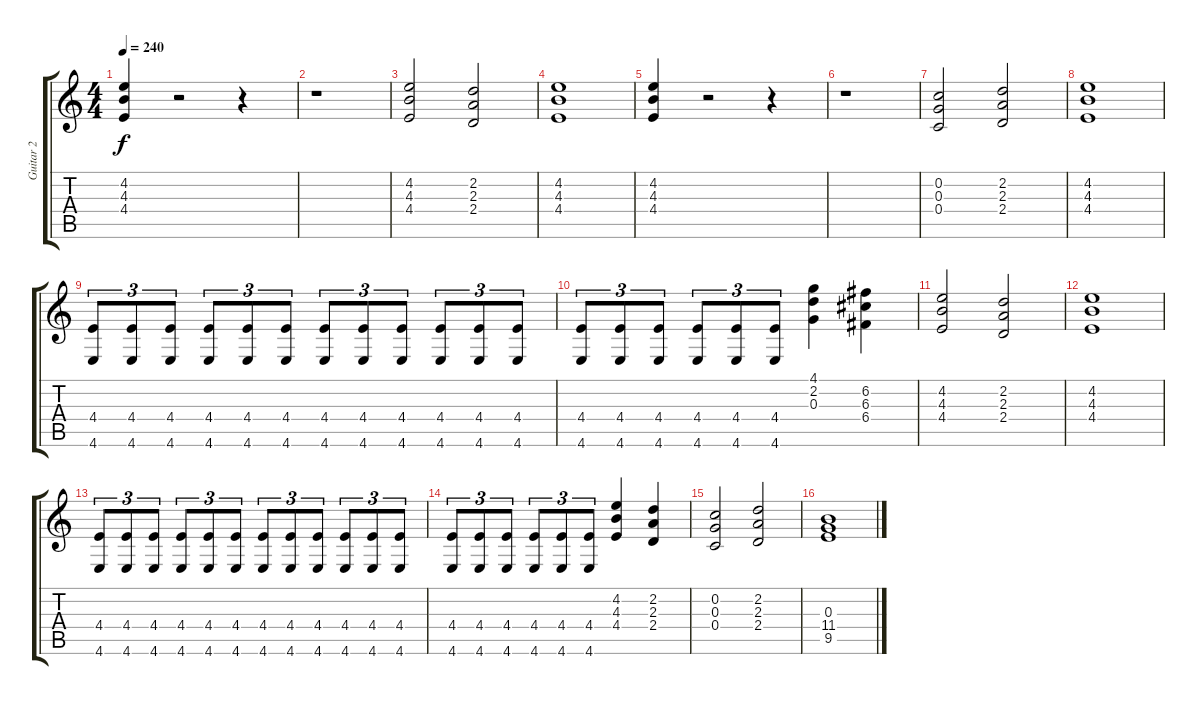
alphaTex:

\track ("Guitar 2" "Guitar 2") {instrument distortionguitar}
\staff {score tabs}
\tuning (Eb4 C4 G3 C3 G2 C2) {hide}
\ts (4 4)
\tempo 240
\clef g2
\ks c
(4.2 4.3 4.4).4{dy f} r.2 r.4 |
r.1 |
(4.2 4.3 4.4).2 (2.2 2.3 2.4).2 |
(4.2 4.3 4.4).1 |
(4.2 4.3 4.4).4 r.2 r.4 |
r.1 |
(0.2 0.3 0.4).2 (2.2 2.3 2.4).2 |
(4.2 4.3 4.4).1 |
(4.4 4.6).8{tu (3 2)} (4.4 4.6).8{tu (3 2)} (4.4 4.6).8{tu (3 2)} (4.4 4.6).8{tu (3 2)} (4.4 4.6).8{tu (3 2)} (4.4 4.6).8{tu (3 2)} (4.4 4.6).8{tu (3 2)} (4.4 4.6).8{tu (3 2)} (4.4 4.6).8{tu (3 2)} (4.4 4.6).8{tu (3 2)} (4.4 4.6).8{tu (3 2)} (4.4 4.6).8{tu (3 2)} |
(4.4 4.6).8{tu (3 2)} (4.4 4.6).8{tu (3 2)} (4.4 4.6).8{tu (3 2)} (4.4 4.6).8{tu (3 2)} (4.4 4.6).8{tu (3 2)} (4.4 4.6).8{tu (3 2)} (4.1 2.2 0.3).4 (6.2 6.3 6.4).4 |
(4.2 4.3 4.4).2 (2.2 2.3 2.4).2 |
(4.2 4.3 4.4).1 |
(4.4 4.6).8{tu (3 2)} (4.4 4.6).8{tu (3 2)} (4.4 4.6).8{tu (3 2)} (4.4 4.6).8{tu (3 2)} (4.4 4.6).8{tu (3 2)} (4.4 4.6).8{tu (3 2)} (4.4 4.6).8{tu (3 2)} (4.4 4.6).8{tu (3 2)} (4.4 4.6).8{tu (3 2)} (4.4 4.6).8{tu (3 2)} (4.4 4.6).8{tu (3 2)} (4.4 4.6).8{tu (3 2)} |
(4.4 4.6).8{tu (3 2)} (4.4 4.6).8{tu (3 2)} (4.4 4.6).8{tu (3 2)} (4.4 4.6).8{tu (3 2)} (4.4 4.6).8{tu (3 2)} (4.4 4.6).8{tu (3 2)} (4.2 4.3 4.4).4 (2.2 2.3 2.4).4 |
(0.2 0.3 0.4).2 (2.2 2.3 2.4).2 |
(0.3 11.4 9.5).1
